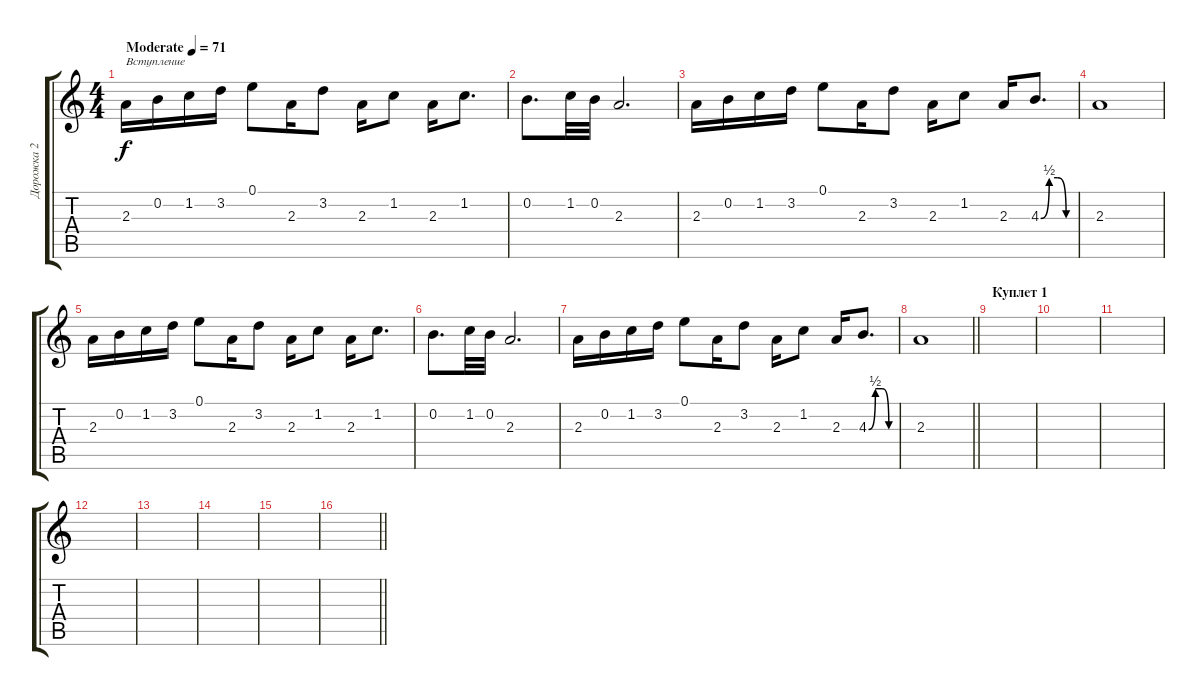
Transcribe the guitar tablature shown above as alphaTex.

\track ("Дорожка 2" "Дорожка 2") {instrument acousticguitarsteel}
\staff {score tabs}
\tuning (E4 B3 G3 D3 A2 E2) {hide}
\ts (4 4)
\tempo (71 "Moderate")
\clef g2
\ks c
2.3.16{txt "Вступление" dy f instrument acousticguitarsteel} 0.2.16 1.2.16 3.2.16 0.1.8 2.3.16 3.2.8 2.3.16 1.2.8 2.3.16 1.2.8{d} |
0.2.8{d} 1.2.32 0.2.32 2.3.2{d} |
2.3.16 0.2.16 1.2.16 3.2.16 0.1.8 2.3.16 3.2.8 2.3.16 1.2.8 2.3.16 4.3{be (custom 0 0 15 2 30 2 45 0 60 0)}.8{d} |
2.3.1 |
2.3.16 0.2.16 1.2.16 3.2.16 0.1.8 2.3.16 3.2.8 2.3.16 1.2.8 2.3.16 1.2.8{d} |
0.2.8{d} 1.2.32 0.2.32 2.3.2{d} |
2.3.16 0.2.16 1.2.16 3.2.16 0.1.8 2.3.16 3.2.8 2.3.16 1.2.8 2.3.16 4.3{be (custom 0 0 15 2 30 2 45 0 60 0)}.8{d} |
\barLineRight lightlight
2.3.1 |
\section ("" "Куплет 1")
|
|
|
|
|
|
|
\barLineRight lightlight
